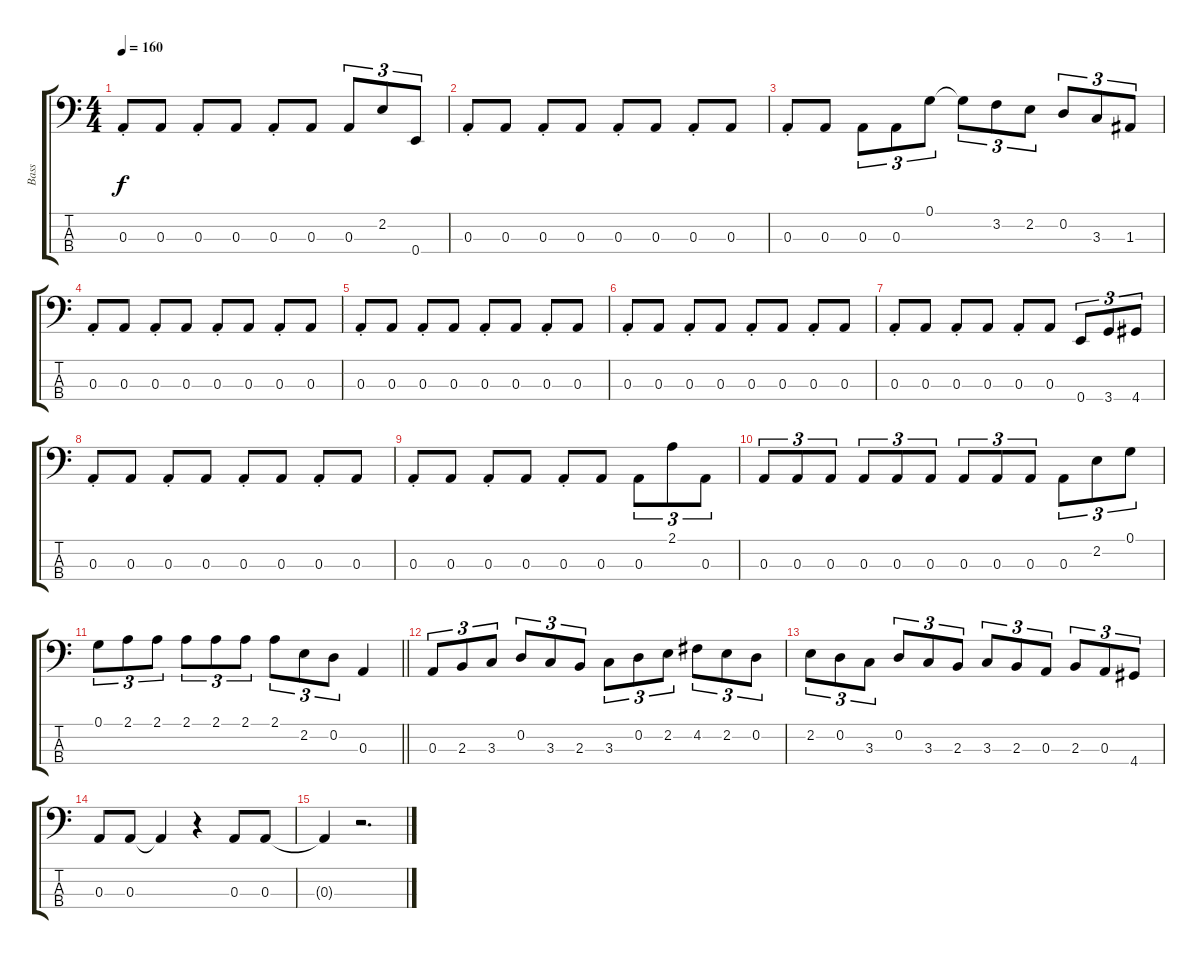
\track ("Bass" "Bass") {instrument electricbassfinger}
\staff {score tabs}
\tuning (G2 D2 A1 E1) {hide}
\ts (4 4)
\tempo 160
\clef f4
\ks c
0.3{st}.8{dy f} 0.3.8 0.3{st}.8 0.3.8 0.3{st}.8 0.3.8 0.3.8{tu (3 2)} 2.2.8{tu (3 2)} 0.4.8{tu (3 2)} |
0.3{st}.8 0.3.8 0.3{st}.8 0.3.8 0.3{st}.8 0.3.8 0.3{st}.8 0.3.8 |
0.3{st}.8 0.3.8 0.3.8{tu (3 2)} 0.3.8{tu (3 2)} 0.1.8{tu (3 2)} 0.1{t}.8{tu (3 2)} 3.2.8{tu (3 2)} 2.2.8{tu (3 2)} 0.2.8{tu (3 2)} 3.3.8{tu (3 2)} 1.3.8{tu (3 2)} |
0.3{st}.8 0.3.8 0.3{st}.8 0.3.8 0.3{st}.8 0.3.8 0.3{st}.8 0.3.8 |
0.3{st}.8 0.3.8 0.3{st}.8 0.3.8 0.3{st}.8 0.3.8 0.3{st}.8 0.3.8 |
0.3{st}.8 0.3.8 0.3{st}.8 0.3.8 0.3{st}.8 0.3.8 0.3{st}.8 0.3.8 |
0.3{st}.8 0.3.8 0.3{st}.8 0.3.8 0.3{st}.8 0.3.8 0.4.8{tu (3 2)} 3.4.8{tu (3 2)} 4.4.8{tu (3 2)} |
0.3{st}.8 0.3.8 0.3{st}.8 0.3.8 0.3{st}.8 0.3.8 0.3{st}.8 0.3.8 |
0.3{st}.8 0.3.8 0.3{st}.8 0.3.8 0.3{st}.8 0.3.8 0.3.8{tu (3 2)} 2.1.8{tu (3 2)} 0.3.8{tu (3 2)} |
0.3.8{tu (3 2)} 0.3.8{tu (3 2)} 0.3.8{tu (3 2)} 0.3.8{tu (3 2)} 0.3.8{tu (3 2)} 0.3.8{tu (3 2)} 0.3.8{tu (3 2)} 0.3.8{tu (3 2)} 0.3.8{tu (3 2)} 0.3.8{tu (3 2)} 2.2.8{tu (3 2)} 0.1.8{tu (3 2)} |
\barLineRight lightlight
0.1.8{tu (3 2)} 2.1.8{tu (3 2)} 2.1.8{tu (3 2)} 2.1.8{tu (3 2)} 2.1.8{tu (3 2)} 2.1.8{tu (3 2)} 2.1.8{tu (3 2)} 2.2.8{tu (3 2)} 0.2.8{tu (3 2)} 0.3.4 |
0.3.8{tu (3 2)} 2.3.8{tu (3 2)} 3.3.8{tu (3 2)} 0.2.8{tu (3 2)} 3.3.8{tu (3 2)} 2.3.8{tu (3 2)} 3.3.8{tu (3 2)} 0.2.8{tu (3 2)} 2.2.8{tu (3 2)} 4.2.8{tu (3 2)} 2.2.8{tu (3 2)} 0.2.8{tu (3 2)} |
2.2.8{tu (3 2)} 0.2.8{tu (3 2)} 3.3.8{tu (3 2)} 0.2.8{tu (3 2)} 3.3.8{tu (3 2)} 2.3.8{tu (3 2)} 3.3.8{tu (3 2)} 2.3.8{tu (3 2)} 0.3.8{tu (3 2)} 2.3.8{tu (3 2)} 0.3.8{tu (3 2)} 4.4.8{tu (3 2)} |
0.3.8 0.3.8 0.3{t}.4 r.4 0.3.8 0.3.8 |
0.3{t}.4 r.2{d}
